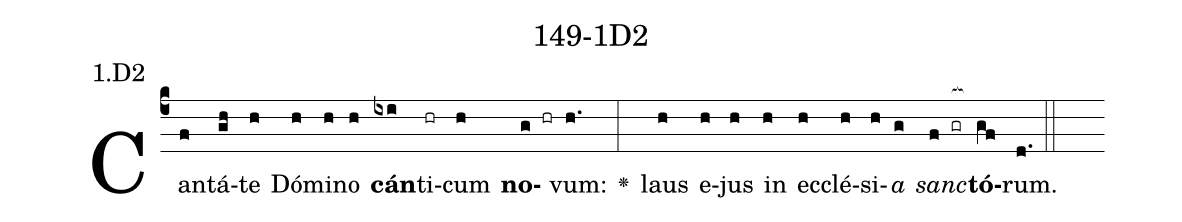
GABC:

name: 149-1D2;
annotation: 1.D2;
%%
(c4)Can(f)tá(gh)te(h) Dó(h)mi(h)no(h) <b>cán</b>(ixi)ti(hr)cum(h) <b>no</b>(g hr)vum:(h.) <v>\greheightstar</v>(:) laus(h) e(h)jus(h) in(h) ec(h)clé(h)si(h)<i>a</i>(g) <i>sanc</i>(f gr[ocb:1{])<b>tó</b>(gf[ocb:0}])rum.(d.) (::)


%E(h) u(h) o(g) u(f) a(gf) e.(d.) (::)
